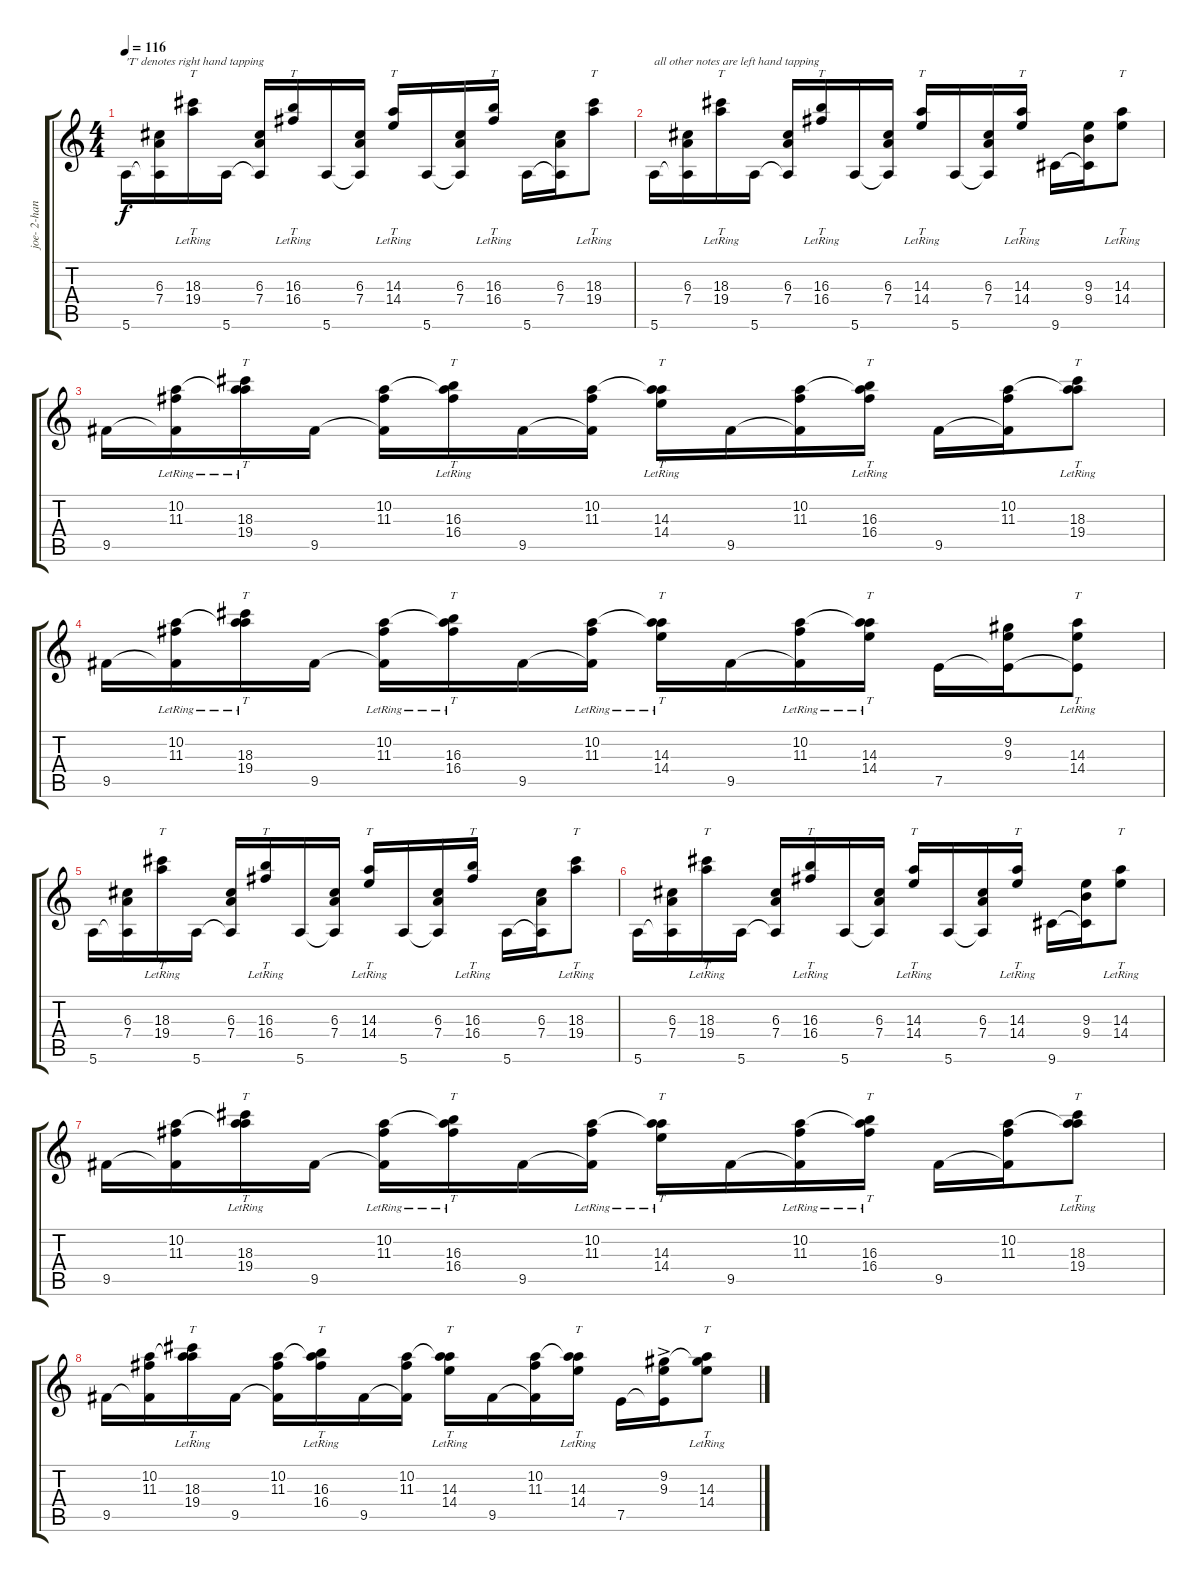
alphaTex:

\track ("joe- 2-hand tapping" "joe- 2-han") {instrument electricguitarjazz}
\staff {score tabs}
\tuning (E4 B3 G3 D3 A2 E2) {hide}
\ts (4 4)
\tempo 116
\clef g2
\ks c
5.6.16{txt "'T' denotes right hand tapping" dy f instrument electricguitarjazz} (6.3 7.4 5.6{t}).16 (18.3{lr} 19.4{lr}).16{tt} 5.6.16 (6.3 7.4 5.6{t}).16 (16.3{lr} 16.4{lr}).16{tt} 5.6.16 (6.3 7.4 5.6{t}).16 (14.3{lr} 14.4{lr}).16{tt} 5.6.16 (6.3 7.4 5.6{t}).16 (16.3{lr} 16.4{lr}).16{tt} 5.6.16 (6.3 7.4 5.6{t}).16 (18.3{lr} 19.4{lr}).8{tt} |
5.6.16{txt "all other notes are left hand tapping"} (6.3 7.4 5.6{t}).16 (18.3{lr} 19.4{lr}).16{tt} 5.6.16 (6.3 7.4 5.6{t}).16 (16.3{lr} 16.4{lr}).16{tt} 5.6.16 (6.3 7.4 5.6{t}).16 (14.3{lr} 14.4{lr}).16{tt} 5.6.16 (6.3 7.4 5.6{t}).16 (14.3{lr} 14.4{lr}).16{tt} 9.6.16 (9.3 9.4 9.6{t}).16 (14.3{lr} 14.4{lr}).8{tt} |
9.5.16 (10.2{lr} 11.3 9.5{t}).16 (10.2{t} 18.3{lr} 19.4{lr}).16{tt} 9.5.16 (10.2 11.3 9.5{t}).16 (10.2{t} 16.3{lr} 16.4{lr}).16{tt} 9.5.16 (10.2 11.3 9.5{t}).16 (10.2{t} 14.3{lr} 14.4{lr}).16{tt} 9.5.16 (10.2 11.3 9.5{t}).16 (10.2{t} 16.3{lr} 16.4{lr}).16{tt} 9.5.16 (10.2 11.3 9.5{t}).16 (10.2{t} 18.3{lr} 19.4{lr}).8{tt} |
9.5.16 (10.2{lr} 11.3 9.5{t}).16 (10.2{t} 18.3{lr} 19.4{lr}).16{tt} 9.5.16 (10.2{lr} 11.3 9.5{t}).16 (10.2{t} 16.3{lr} 16.4{lr}).16{tt} 9.5.16 (10.2{lr} 11.3 9.5{t}).16 (10.2{t} 14.3{lr} 14.4{lr}).16{tt} 9.5.16 (10.2{lr} 11.3 9.5{t}).16 (10.2{t} 14.3{lr} 14.4{lr}).16{tt} 7.5.16 (9.2 9.3 7.5{t}).16 (14.3{lr} 14.4{lr} 7.5{t}).8{tt} |
5.6.16 (6.3 7.4 5.6{t}).16 (18.3{lr} 19.4{lr}).16{tt} 5.6.16 (6.3 7.4 5.6{t}).16 (16.3{lr} 16.4{lr}).16{tt} 5.6.16 (6.3 7.4 5.6{t}).16 (14.3{lr} 14.4{lr}).16{tt} 5.6.16 (6.3 7.4 5.6{t}).16 (16.3{lr} 16.4{lr}).16{tt} 5.6.16 (6.3 7.4 5.6{t}).16 (18.3{lr} 19.4{lr}).8{tt} |
5.6.16 (6.3 7.4 5.6{t}).16 (18.3{lr} 19.4{lr}).16{tt} 5.6.16 (6.3 7.4 5.6{t}).16 (16.3{lr} 16.4{lr}).16{tt} 5.6.16 (6.3 7.4 5.6{t}).16 (14.3{lr} 14.4{lr}).16{tt} 5.6.16 (6.3 7.4 5.6{t}).16 (14.3{lr} 14.4{lr}).16{tt} 9.6.16 (9.3 9.4 9.6{t}).16 (14.3{lr} 14.4{lr}).8{tt} |
9.5.16 (10.2 11.3 9.5{t}).16 (10.2{t} 18.3{lr} 19.4{lr}).16{tt} 9.5.16 (10.2{lr} 11.3 9.5{t}).16 (10.2{t} 16.3{lr} 16.4{lr}).16{tt} 9.5.16 (10.2{lr} 11.3 9.5{t}).16 (10.2{t} 14.3{lr} 14.4{lr}).16{tt} 9.5.16 (10.2{lr} 11.3 9.5{t}).16 (10.2{t} 16.3{lr} 16.4{lr}).16{tt} 9.5.16 (10.2 11.3 9.5{t}).16 (10.2{t} 18.3{lr} 19.4{lr}).8{tt} |
9.5.16 (10.2 11.3 9.5{t}).16 (10.2{t} 18.3{lr} 19.4{lr}).16{tt} 9.5.16 (10.2 11.3 9.5{t}).16 (10.2{t} 16.3{lr} 16.4{lr}).16{tt} 9.5.16 (10.2 11.3 9.5{t}).16 (10.2{t} 14.3{lr} 14.4{lr}).16{tt} 9.5.16 (10.2 11.3 9.5{t}).16 (10.2{t} 14.3{lr} 14.4{lr}).16{tt} 7.5.16 (9.2{ac} 9.3 7.5{t}).16 (9.2{t} 14.3{lr} 14.4{lr}).8{tt}
